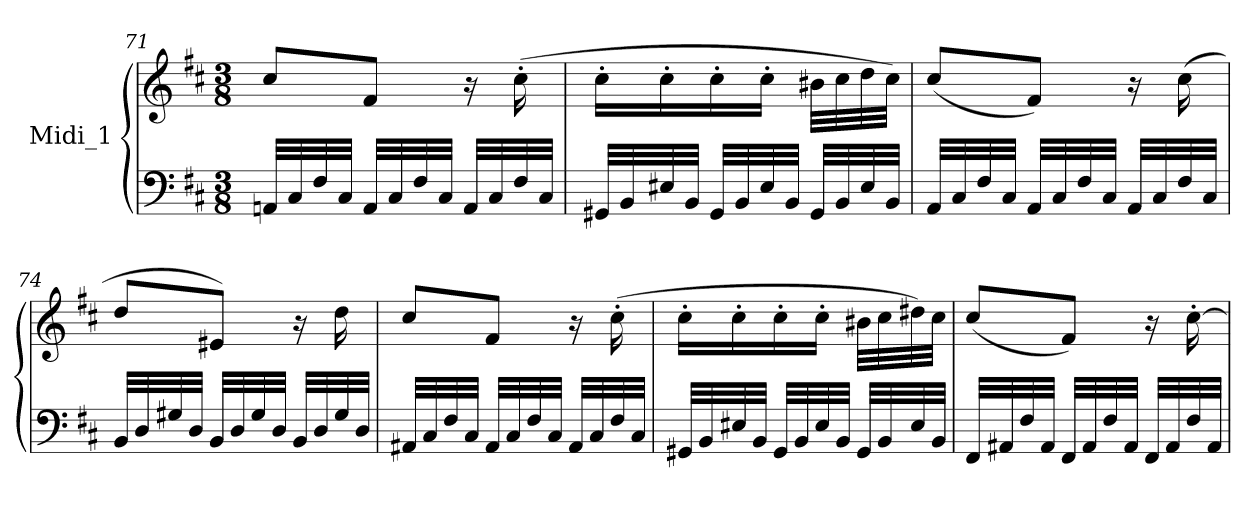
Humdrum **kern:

**kern	**kern
*part1	*part1
*staff2	*staff1
*I"Midi_1	*
!!LO:LB:g=z
*clefF4	*clefG2
*k[f#c#]	*k[f#c#]
*D:	*D:
*M3/8	*M3/8
=71	=71
32AAni/LLL	8cc#/L
32C#/	.
32F#/	.
32C#/JJJ	.
32AA/LLL	8f#/J
32C#/	.
32F#/	.
32C#/JJJ	.
32AA/LLL	16r
32C#/	.
32F#/	(>16cc#'\
32C#/JJJ	.
=72	=72
32GG#X/LLL	16cc#'\LL
32BB/	.
32E#X/	16cc#'\
32BB/JJJ	.
32GG#/LLL	16cc#'\
32BB/	.
32E#/	16cc#'\JJ
32BB/JJJ	.
32GG#/LLL	32b#X\LLL
32BB/	32cc#\
32E#/	32dd\
32BB/JJJ	32cc#\JJJ)
=73	=73
*	*MM75
32AA/LLL	(<8cc#/L
32C#/	.
32F#/	.
32C#/JJJ	.
32AA/LLL	8f#/J)
32C#/	.
32F#/	.
32C#/JJJ	.
32AA/LLL	16r
32C#/	.
32F#/	(>16cc#\
32C#/JJJ	.
!!LO:PB:g=z
=74	=74
32BB/LLL	8dd/L
32D/	.
32G#X/	.
32D/JJJ	.
32BB/LLL	8e#X/J)
32D/	.
32G#/	.
32D/JJJ	.
32BB/LLL	16r
32D/	.
32G#/	16dd\
32D/JJJ	.
=75	=75
32AA#X/LLL	8cc#/L
32C#/	.
32F#/	.
32C#/JJJ	.
32AA#/LLL	8f#/J
32C#/	.
32F#/	.
32C#/JJJ	.
32AA#/LLL	16r
32C#/	.
32F#/	(>16cc#'\
32C#/JJJ	.
=76	=76
32GG#X/LLL	16cc#'\LL
32BB/	.
32E#X/	16cc#'\
32BB/JJJ	.
32GG#/LLL	16cc#'\
32BB/	.
32E#/	16cc#'\JJ
32BB/JJJ	.
32GG#/LLL	32b#X\LLL
32BB/	32cc#\
32E#/	32dd#X\)
32BB/JJJ	32cc#\JJJ
!!LO:LB:g=z
=77	=77
32FF#/LLL	(<8cc#/L
32AA#X/	.
32F#/	.
32AA#/JJJ	.
32FF#/LLL	8f#/J)
32AA#/	.
32F#/	.
32AA#/JJJ	.
32FF#/LLL	16r
32AA#/	.
32F#/	[16cc#'\
32AA#/JJJ	.
=	=
*-	*-
